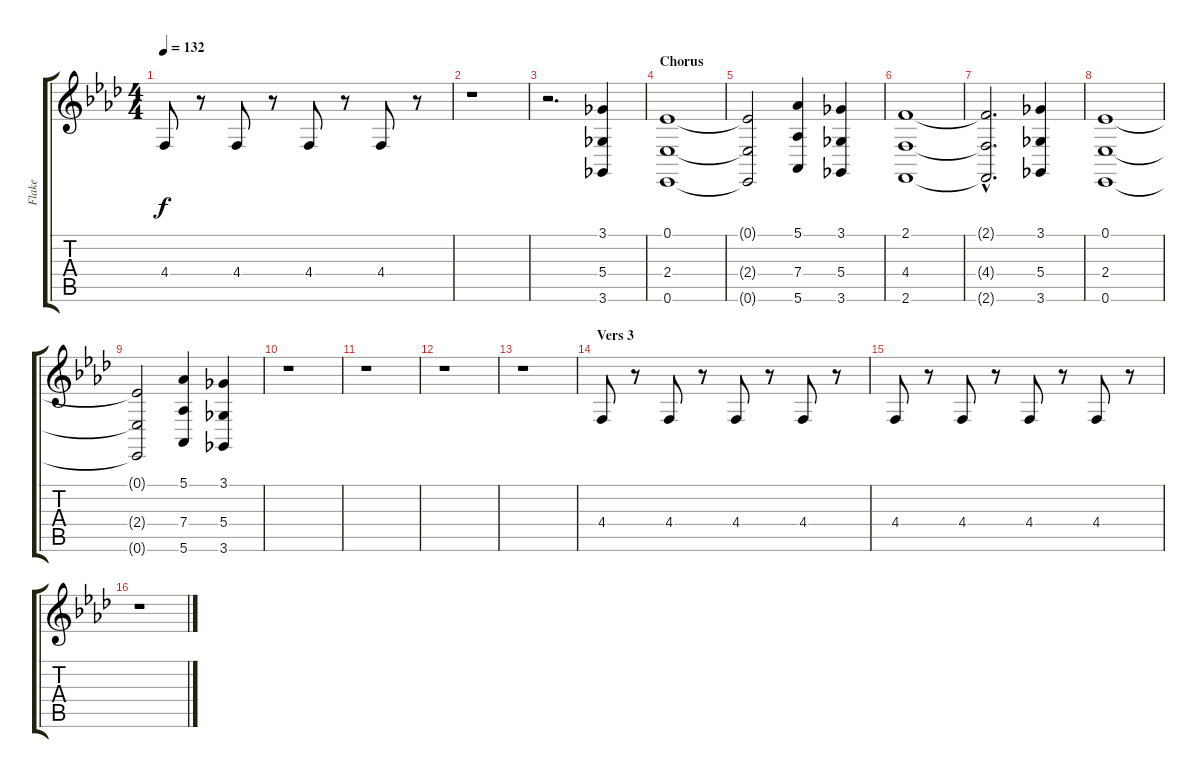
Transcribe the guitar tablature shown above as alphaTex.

\track ("Flake" "Flake") {instrument lead8bassandlead}
\staff {score tabs}
\tuning (Eb4 Bb3 Gb3 Db3 Ab2 Eb2) {hide}
\ts (4 4)
\tempo 132
\clef g2
\ks fminor
4.4.8{dy f} r.8 4.4.8 r.8 4.4.8 r.8 4.4.8 r.8 |
r.1 |
r.2{d} (3.1 5.4 3.6).4{volume 16 instrument pad4choir} |
\section ("" "Chorus")
(0.1 2.4 0.6).1 |
(0.1{t} 2.4{t} 0.6{t}).2 (5.1 7.4 5.6).4 (3.1 5.4 3.6).4 |
(2.1 4.4 2.6).1 |
(2.1{hac t} 4.4{hac t} 2.6{hac t}).2{d} (3.1 5.4 3.6).4 |
(0.1 2.4 0.6).1 |
(0.1{t} 2.4{t} 0.6{t}).2 (5.1 7.4 5.6).4 (3.1 5.4 3.6).4 |
r.1 |
r.1 |
r.1 |
r.1 |
\section ("" "Vers 3")
4.4.8{volume 9 instrument lead2sawtooth} r.8 4.4.8 r.8 4.4.8 r.8 4.4.8 r.8 |
4.4.8 r.8 4.4.8 r.8 4.4.8 r.8 4.4.8 r.8 |
r.1
